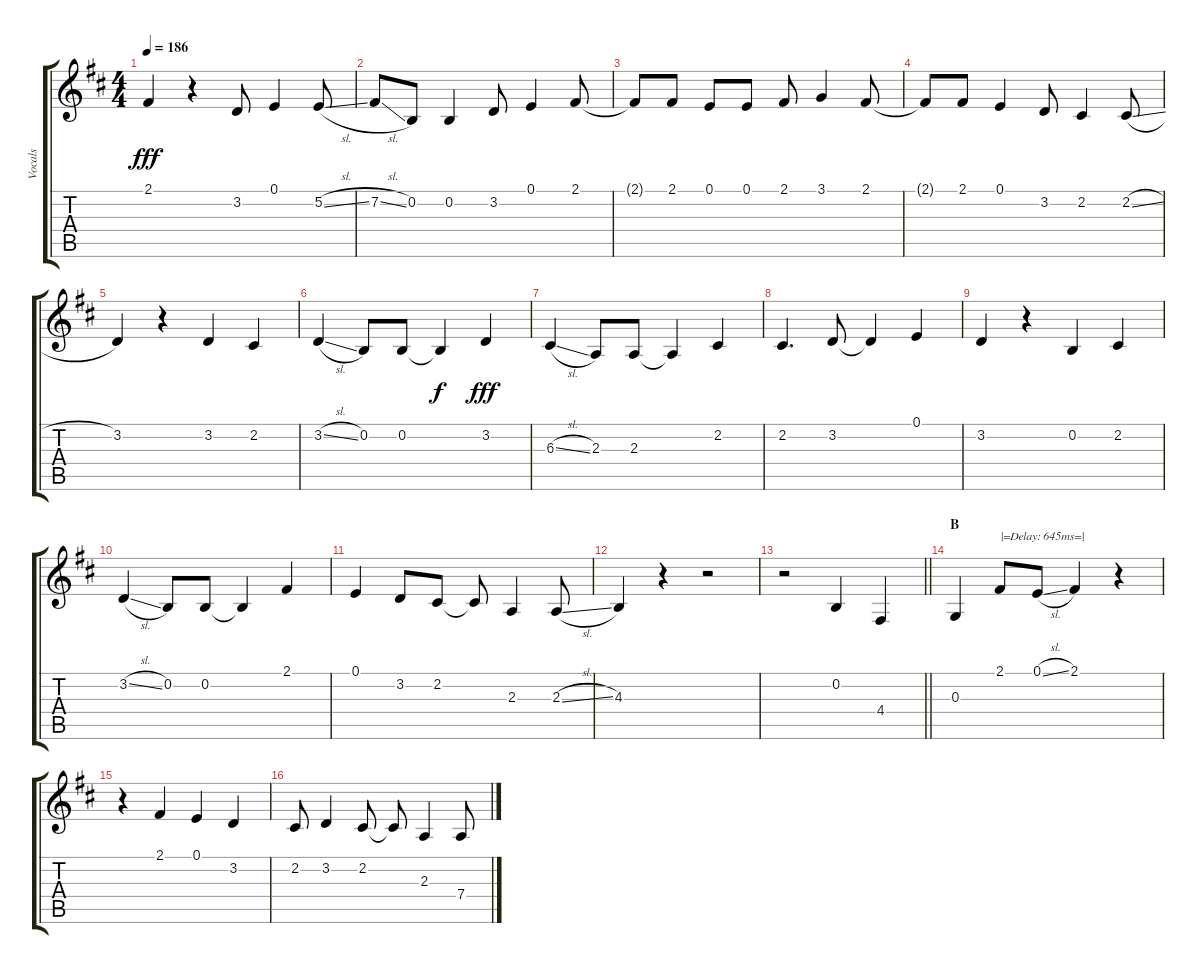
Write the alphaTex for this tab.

\track ("Vocals" "Vocals") {instrument voiceoohs}
\staff {score tabs}
\tuning (E4 B3 G3 D3 A2 E2) {hide}
\ts (4 4)
\tempo 186
\clef g2
\ks d
2.1{t}.4{dy fff} r.4 3.2.8 0.1.4 5.2{sl}.8 |
7.2{sl}.8 0.2.8 0.2.4 3.2.8 0.1.4 2.1.8 |
2.1{t}.8 2.1.8 0.1.8 0.1.8 2.1.8 3.1.4 2.1.8 |
2.1{t}.8 2.1.8 0.1.4 3.2.8 2.2.4 2.2{sl}.8 |
3.2.4 r.4 3.2.4 2.2.4 |
3.2{sl}.4 0.2.8 0.2.8 0.2{t}.4{dy f} 3.2.4{dy fff} |
6.3{sl}.4 2.3.8 2.3.8 2.3{t}.4 2.2.4 |
2.2.4{d} 3.2.8 3.2{t}.4 0.1.4 |
3.2.4 r.4 0.2.4 2.2.4 |
3.2{sl}.4 0.2.8 0.2.8 0.2{t}.4 2.1.4 |
0.1.4 3.2.8 2.2.8 2.2{t}.8 2.3.4 2.3{sl}.8 |
4.3.4 r.4 r.2 |
\barLineRight lightlight
r.2 0.2.4 4.4.4 |
\section ("" "B")
0.3.4 2.1.8{txt "|=Delay: 645ms=|"} 0.1{sl}.8 2.1.4 r.4 |
r.4 2.1.4 0.1.4 3.2.4 |
2.2.8 3.2.4 2.2.8 2.2{t}.8 2.3.4 7.4{sl}.8
